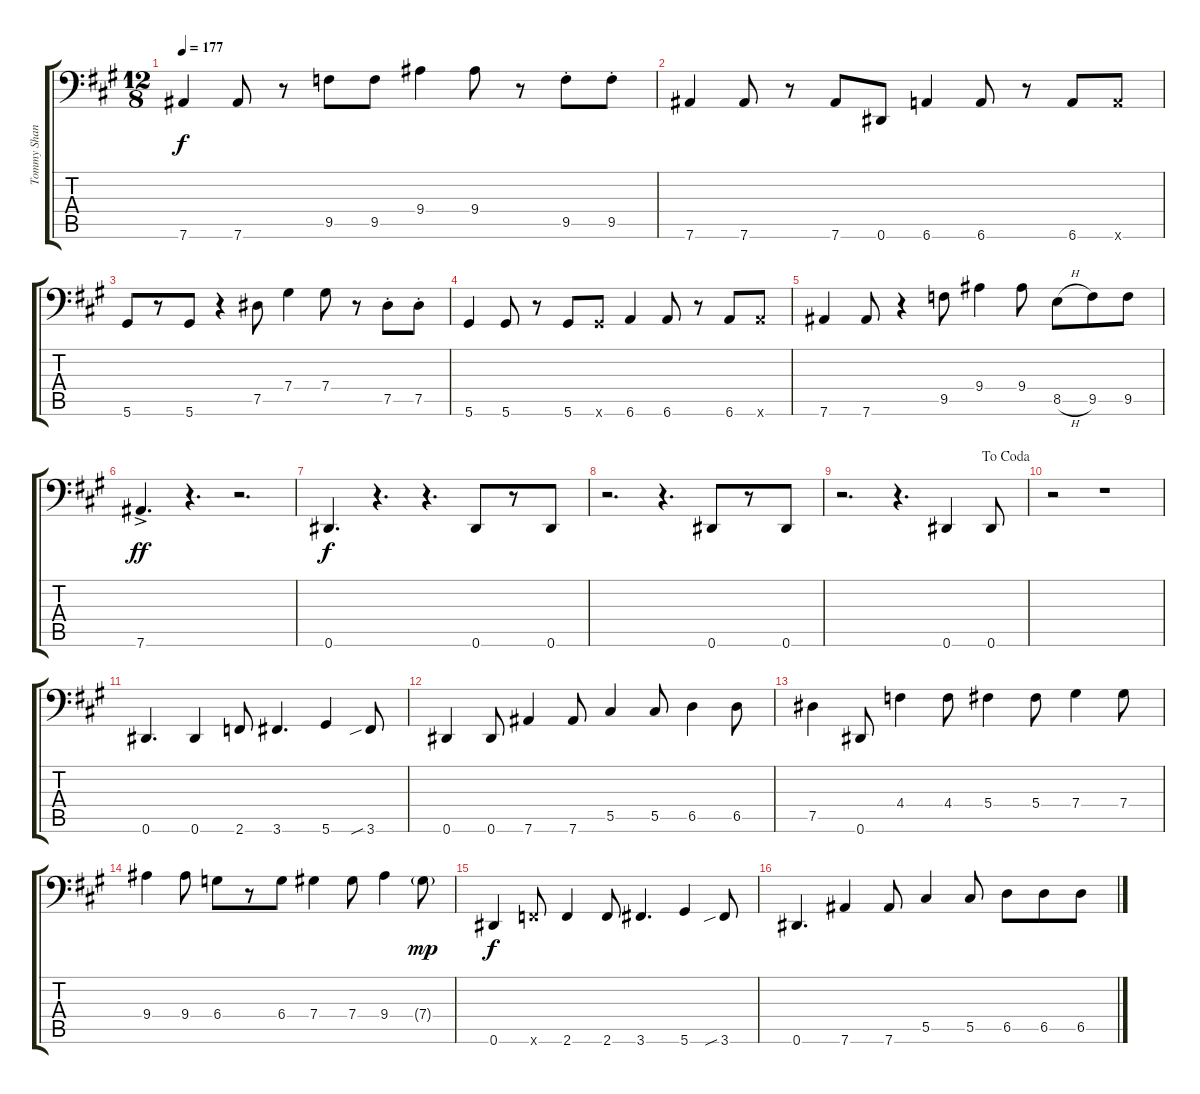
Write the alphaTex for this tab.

\track ("Tommy Shannon" "Tommy Shan") {instrument electricbassfinger}
\staff {score tabs}
\tuning (Eb4 Bb3 Gb2 Db2 Ab1 Eb1) {hide}
\ts (12 8)
\tempo 177
\clef f4
\ks a
7.6.4{dy f} 7.6.8 r.8 9.5.8 9.5.8 9.4.4 9.4.8 r.8 9.5{st}.8 9.5{st}.8 |
7.6.4 7.6.8 r.8 7.6.8 0.6.8 6.6.4 6.6.8 r.8 6.6.8 6.6{x}.8 |
5.6.8 r.8 5.6.8 r.4 7.5.8 7.4.4 7.4.8 r.8 7.5{st}.8 7.5{st}.8 |
5.6.4 5.6.8 r.8 5.6.8 5.6{x}.8 6.6.4 6.6.8 r.8 6.6.8 6.6{x}.8 |
7.6.4 7.6.8 r.4 9.5.8 9.4.4 9.4.8 8.5{h}.8 9.5.8 9.5.8 |
7.6{ac}.4{d dy ff} r.4{d} r.2{d} |
0.6.4{d dy f} r.4{d} r.4{d} 0.6.8 r.8 0.6.8 |
r.2{d} r.4{d} 0.6.8 r.8 0.6.8 |
\jump dacoda
r.2{d} r.4{d} 0.6.4 0.6.8 |
r.2 r.1 |
0.6.4{d} 0.6.4 2.6.8 3.6.4{d} 5.6.4 3.6{sib}.8 |
0.6.4 0.6.8 7.6.4 7.6.8 5.5.4 5.5.8 6.5.4 6.5.8 |
7.5.4 0.6.8 4.4.4 4.4.8 5.4.4 5.4.8 7.4.4 7.4.8 |
9.4.4 9.4.8 6.4.8 r.8 6.4.8 7.4.4 7.4.8 9.4.4 7.4{g}.8{dy mp} |
0.6.4{dy f} 2.6{x}.8 2.6.4 2.6.8 3.6.4{d} 5.6.4 3.6{sib}.8 |
0.6.4{d} 7.6.4 7.6.8 5.5.4 5.5.8 6.5.8 6.5.8 6.5.8
